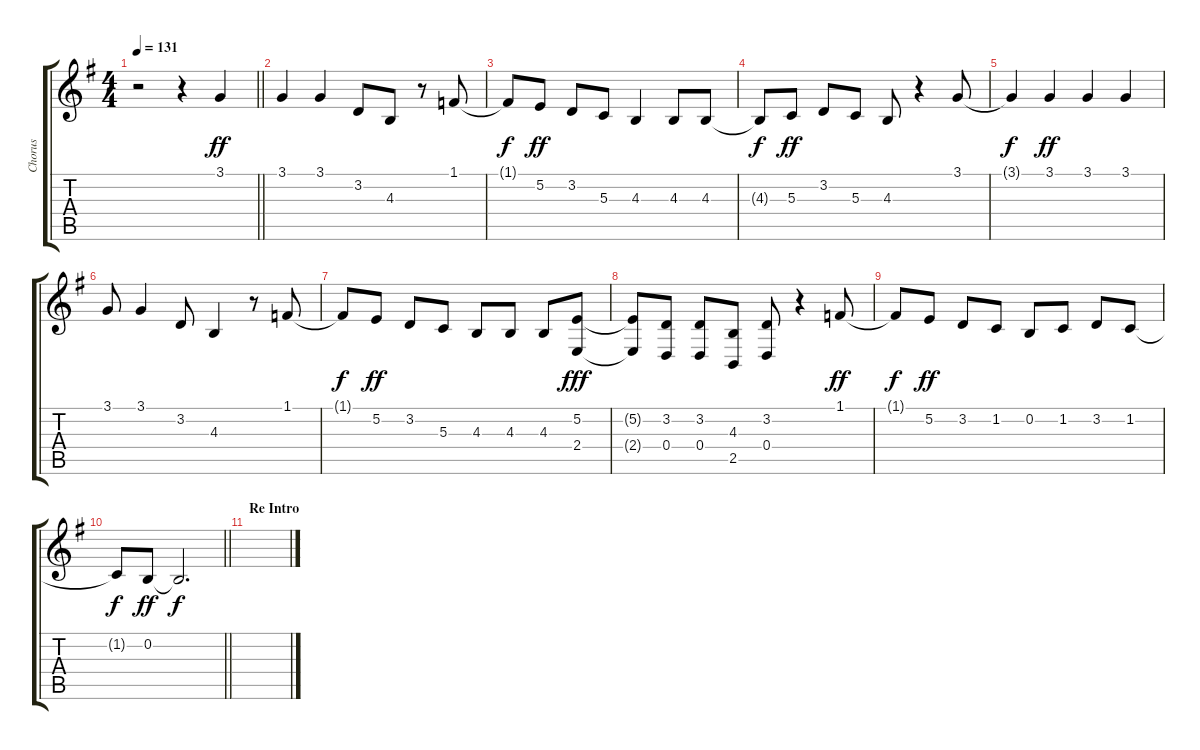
\track ("Chorus" "Chorus") {instrument lead4chiff}
\staff {score tabs}
\tuning (E4 B3 G3 D3 A2 E2) {hide}
\ts (4 4)
\tempo 131
\clef g2
\barLineRight lightlight
\ks g
r.2{dy ff} r.4 3.1.4 |
3.1.4 3.1.4 3.2.8 4.3.8 r.8 1.1.8 |
1.1{t}.8{dy f} 5.2.8{dy ff} 3.2.8 5.3.8 4.3.4 4.3.8 4.3.8 |
4.3{t}.8{dy f} 5.3.8{dy ff} 3.2.8 5.3.8 4.3.8 r.4 3.1.8 |
3.1{t}.4{dy f} 3.1.4{dy ff} 3.1.4 3.1.4 |
3.1.8 3.1.4 3.2.8 4.3.4 r.8 1.1.8 |
1.1{t}.8{dy f} 5.2.8{dy ff} 3.2.8 5.3.8 4.3.8 4.3.8 4.3.8 (5.2 2.4).8{dy fff balance 3 instrument sopranosax} |
(5.2{t} 2.4{t}).8 (3.2 0.4).8 (3.2 0.4).8 (4.3 2.5).8 (3.2 0.4).8 r.4 1.1.8{dy ff volume 15 balance 11 instrument tenorsax} |
1.1{t}.8{dy f} 5.2.8{dy ff} 3.2.8 1.2.8 0.2.8 1.2.8 3.2.8 1.2.8 |
\barLineRight lightlight
1.2{t}.8{dy f} 0.2.8{dy ff} 0.2{t}.2{d dy f} |
\section ("" "Re Intro")
